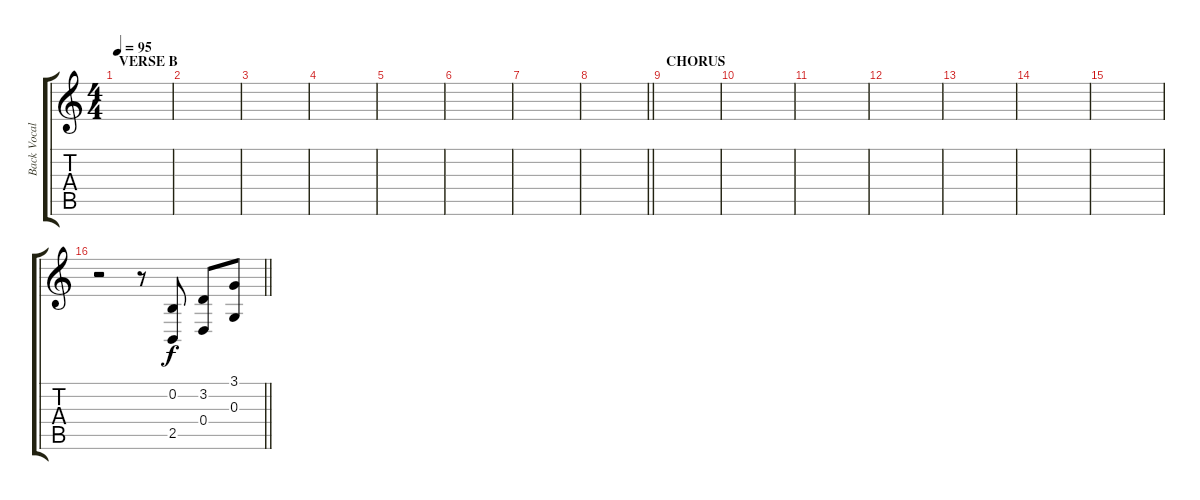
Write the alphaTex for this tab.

\track ("Back Vocals 2" "Back Vocal") {instrument choiraahs}
\staff {score tabs}
\tuning (E4 B3 G3 D3 A2 E2) {hide}
\ts (4 4)
\section ("" "VERSE B")
\tempo 95
\clef g2
\ks c
|
|
|
|
|
|
|
\barLineRight lightlight
|
\section ("" "CHORUS")
|
|
|
|
|
|
|
\barLineRight lightlight
r.2 r.8 (0.2 2.5).8 (3.2 0.4).8 (3.1 0.3).8
